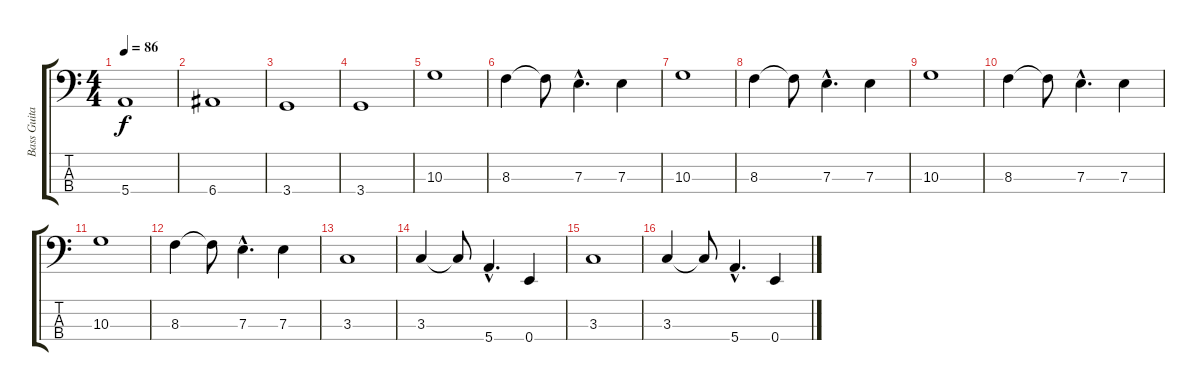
\track ("Bass Guitar" "Bass Guita") {instrument electricbassfinger}
\staff {score tabs}
\tuning (G2 D2 A1 E1) {hide}
\ts (4 4)
\tempo 86
\clef f4
\ks c
5.4.1{dy f} |
6.4.1 |
3.4.1 |
3.4.1 |
10.3.1 |
8.3.4 8.3{t}.8 7.3{hac}.4{d} 7.3.4 |
10.3.1 |
8.3.4 8.3{t}.8 7.3{hac}.4{d} 7.3.4 |
10.3.1 |
8.3.4 8.3{t}.8 7.3{hac}.4{d} 7.3.4 |
10.3.1 |
8.3.4 8.3{t}.8 7.3{hac}.4{d} 7.3.4 |
3.3.1 |
3.3.4 3.3{t}.8 5.4{hac}.4{d} 0.4.4 |
3.3.1 |
3.3.4 3.3{t}.8 5.4{hac}.4{d} 0.4.4
